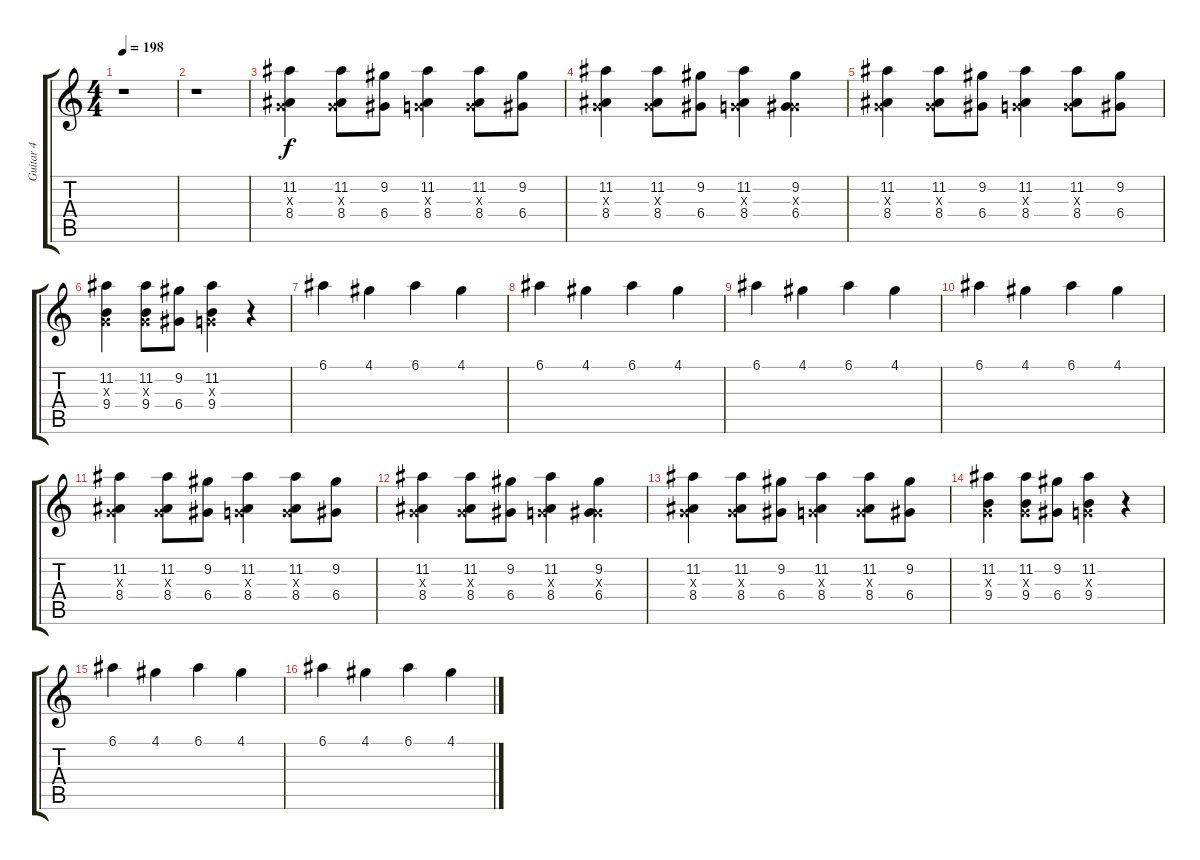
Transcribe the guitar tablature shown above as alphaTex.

\track ("Guitar 4" "Guitar 4") {instrument distortionguitar}
\staff {score tabs}
\tuning (E4 B3 G3 D3 A2 E2) {hide}
\ts (4 4)
\tempo 198
\clef g2
\ks c
r.1{dy f} |
r.1 |
(11.2 0.3{x} 8.4).4 (11.2 0.3{x} 8.4).8 (9.2 6.4).8 (11.2 0.3{x} 8.4).4 (11.2 0.3{x} 8.4).8 (9.2 6.4).8 |
(11.2 0.3{x} 8.4).4 (11.2 0.3{x} 8.4).8 (9.2 6.4).8 (11.2 0.3{x} 8.4).4 (9.2 0.3{x} 6.4).4 |
(11.2 0.3{x} 8.4).4 (11.2 0.3{x} 8.4).8 (9.2 6.4).8 (11.2 0.3{x} 8.4).4 (11.2 0.3{x} 8.4).8 (9.2 6.4).8 |
(11.2 0.3{x} 9.4).4 (11.2 0.3{x} 9.4).8 (9.2 6.4).8 (11.2 0.3{x} 9.4).4 r.4 |
6.1.4 4.1.4 6.1.4 4.1.4 |
6.1.4 4.1.4 6.1.4 4.1.4 |
6.1.4 4.1.4 6.1.4 4.1.4 |
6.1.4 4.1.4 6.1.4 4.1.4 |
(11.2 0.3{x} 8.4).4 (11.2 0.3{x} 8.4).8 (9.2 6.4).8 (11.2 0.3{x} 8.4).4 (11.2 0.3{x} 8.4).8 (9.2 6.4).8 |
(11.2 0.3{x} 8.4).4 (11.2 0.3{x} 8.4).8 (9.2 6.4).8 (11.2 0.3{x} 8.4).4 (9.2 0.3{x} 6.4).4 |
(11.2 0.3{x} 8.4).4 (11.2 0.3{x} 8.4).8 (9.2 6.4).8 (11.2 0.3{x} 8.4).4 (11.2 0.3{x} 8.4).8 (9.2 6.4).8 |
(11.2 0.3{x} 9.4).4 (11.2 0.3{x} 9.4).8 (9.2 6.4).8 (11.2 0.3{x} 9.4).4 r.4 |
6.1.4 4.1.4 6.1.4 4.1.4 |
6.1.4 4.1.4 6.1.4 4.1.4
